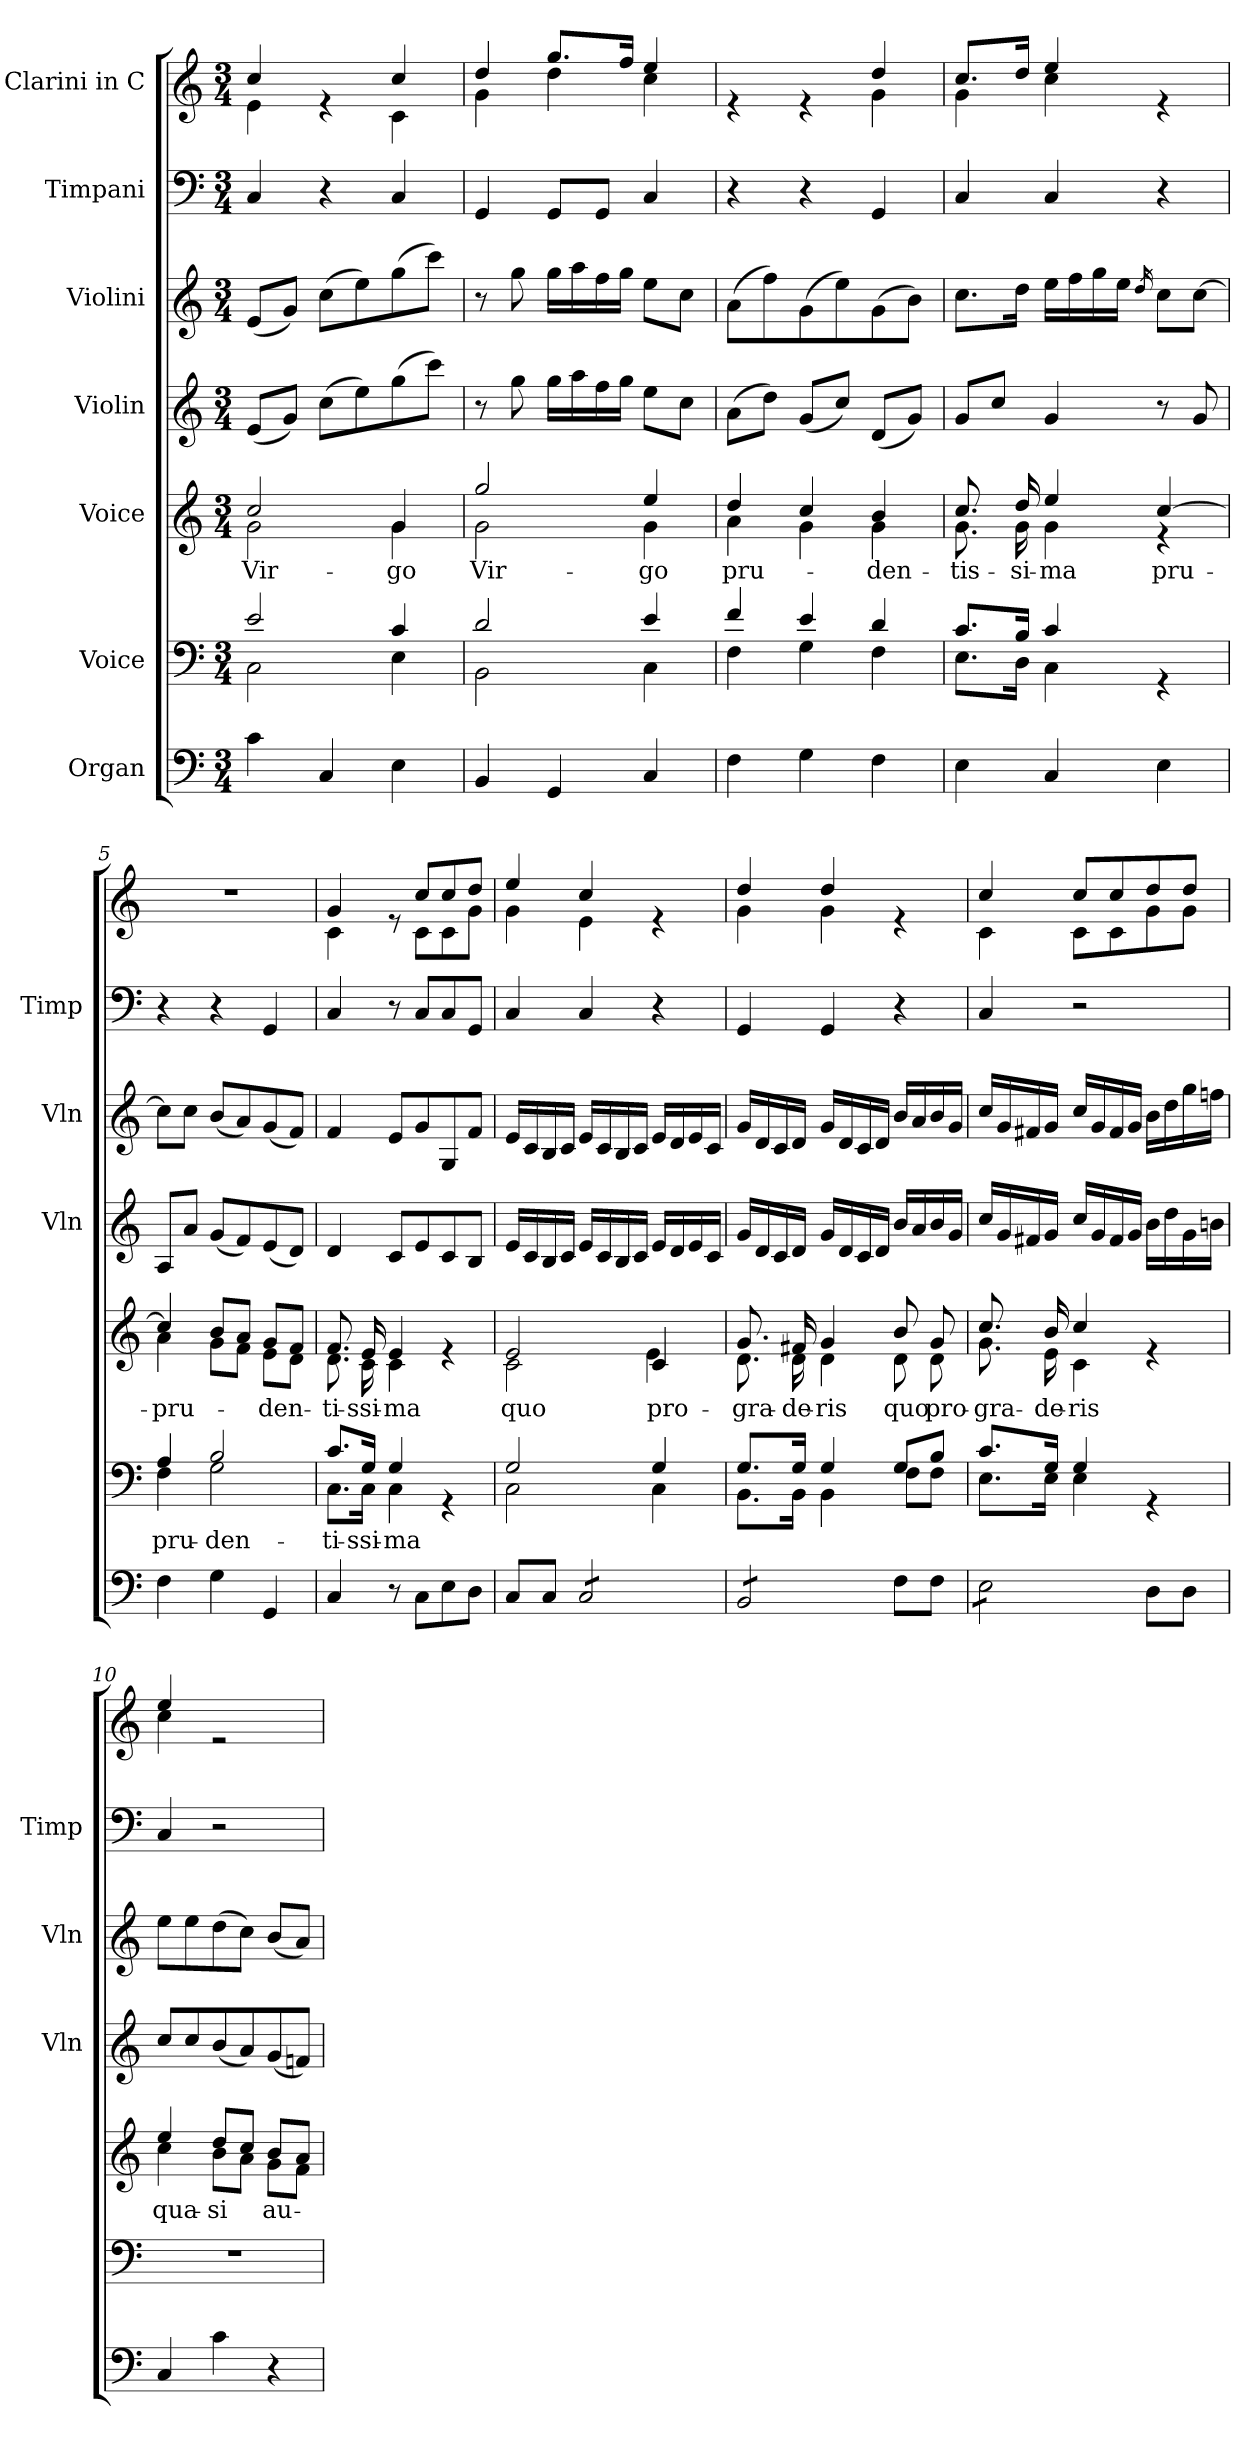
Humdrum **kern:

**kern	**kern	**text	**kern	**text	**kern	**kern	**kern	**kern
*part7	*part6	*part6	*part5	*part5	*part4	*part3	*part2	*part1
*staff7	*staff6	*staff6	*staff5	*staff5	*staff4	*staff3	*staff2	*staff1
*I"Organ	*I"Voice	*	*I"Voice	*	*I"Violin	*I"Violini	*I"Timpani	*I"Clarini in C
*	*	*	*	*	*I'Vln	*I'Vln	*I'Timp	*
*clefF4	*clefF4	*	*clefG2	*	*clefG2	*clefG2	*clefF4	*clefG2
*k[]	*k[]	*	*k[]	*	*k[]	*k[]	*k[]	*k[]
*M3/4	*M3/4	*	*M3/4	*	*M3/4	*M3/4	*M3/4	*M3/4
*MM90	*MM90	*	*MM90	*	*MM90	*MM90	*MM90	*MM90
=1	=1	=1	=1	=1	=1	=1	=1	=1
*	*^	*	*	*	*	*	*	*
!	!	!	!	!	!	!	!	!	!LO:TX:a:B:t=[
!	!	!	!	!	!	!	!	!	!LO:TX:a:B:t=] Allegretto
!	!	!	!	!	!LO:LY:b	!	!	!	!
*	*	*	*	*^	*	*	*	*	*^
4c\	2e/	2C\	.	2cc/	2g\	Vir-	(8e/L	(8e/L	4C/	4cc/	4e\
.	.	.	.	.	.	.	8g/J)	8g/J)	.	.	.
4C/	.	.	.	.	.	.	(8cc\L	(8cc\L	4r	4re	4ryy
.	.	.	.	.	.	.	8ee\)	8ee\)	.	.	.
!	!	!	!	!	!	!LO:LY:b	!	!	!	!	!
4E\	4c/	4E\	.	4g/	4g\	-go	(8gg\	(8gg\	4C/	4cc/	4c\
.	.	.	.	.	.	.	8ccc\J)	8ccc\J)	.	.	.
=2	=2	=2	=2	=2	=2	=2	=2	=2	=2	=2	=2
!	!	!	!	!	!	!LO:LY:b	!	!	!	!	!
4BB/	2d/	2BB\	.	2gg/	2g\	Vir-	8r	8r	4GG/	4dd/	4g\
.	.	.	.	.	.	.	8gg\	8gg\	.	.	.
4GG/	.	.	.	.	.	.	16gg\LL	16gg\LL	8GG/L	8.gg/L	4dd\
.	.	.	.	.	.	.	16aa\	16aa\	.	.	.
.	.	.	.	.	.	.	16ff\	16ff\	8GG/J	.	.
.	.	.	.	.	.	.	16gg\JJ	16gg\JJ	.	16ff/Jk	.
!	!	!	!	!	!	!LO:LY:b	!	!	!	!	!
4C/	4e/	4C\	.	4ee/	4g\	-go	8ee\L	8ee\L	4C/	4ee/	4cc\
.	.	.	.	.	.	.	8cc\J	8cc\J	.	.	.
=3	=3	=3	=3	=3	=3	=3	=3	=3	=3	=3	=3
!	!	!	!	!	!	!LO:LY:b	!	!	!	!	!
4F\	4f/	4F\	.	4dd/	4a\	pru-	(8a\L	(8a\L	4r	4re	2ryy
.	.	.	.	.	.	.	8dd\J)	8ff\)	.	.	.
4G\	4e/	4G\	.	4cc/	4g\	.	(8g/L	(8g\	4r	4re	.
.	.	.	.	.	.	.	8cc/J)	8ee\)	.	.	.
!	!	!	!	!	!	!LO:LY:b	!	!	!	!	!
4F\	4d/	4F\	.	4b/	4g\	-den-	(8d/L	(8g\	4GG/	4dd/	4g\
.	.	.	.	.	.	.	8g/J)	8b\J)	.	.	.
=4	=4	=4	=4	=4	=4	=4	=4	=4	=4	=4	=4
!	!	!	!	!	!	!LO:LY:b	!	!	!	!	!
4E\	8.c/L	8.E\L	.	8.cc/	8.g\	-tis-	8g/L	8.cc\L	4C/	8.cc/L	4g\
.	.	.	.	.	.	.	8cc/J	.	.	.	.
!	!	!	!	!	!	!LO:LY:b	!	!	!	!	!
.	16B/Jk	16D\Jk	.	16dd/	16g\	-si-	.	16dd\Jk	.	16dd/Jk	.
!	!	!	!	!	!	!LO:LY:b	!	!	!	!	!
4C/	4c/	4C\	.	4ee/	4g\	-ma	4g/	16ee\LL	4C/	4ee/	4cc\
.	.	.	.	.	.	.	.	16ff\	.	.	.
.	.	.	.	.	.	.	.	16gg\	.	.	.
.	.	.	.	.	.	.	.	16ee\JJ	.	.	.
.	.	.	.	.	.	.	.	16qdd/	.	.	.
!	!	!	!	!	!	!LO:LY:b	!	!	!	!	!
4E\	4rGG	4ryy	.	[4cc/	4r	pru-	8r	8cc\L	4r	4re	4ryy
.	.	.	.	.	.	.	8g/	[8cc\J	.	.	.
*	*	*	*	*	*	*	*	*	*	*v	*v
=5	=5	=5	=5	=5	=5	=5	=5	=5	=5	=5
!	!	!	!LO:LY:b	!	!	!LO:LY:b	!	!	!	!
4F\	4A/	4F\	pru-	4cc/]	4a\	pru-	8A/L	8cc\L]	4r	2.r
.	.	.	.	.	.	.	8a/J	8cc\J	.	.
!	!	!	!LO:LY:b	!	!	!	!	!	!	!
4G\	2B/	2G\	-den-	8b/L	8g\L	.	(8g/L	(8b/L	4r	.
.	.	.	.	8a/J	8f\J	.	8f/)	8a/)	.	.
!	!	!	!	!	!	!LO:LY:b	!	!	!	!
!	!	!	!	!	!	!LO:LY:b	!	!	!	!
4GG/	.	.	.	8g/L	8e\L	-den-	(8e/	(8g/	4GG/	.
.	.	.	.	8f/J	8d\J	.	8d/J)	8f/J)	.	.
!!LO:PB:g=z
=6	=6	=6	=6	=6	=6	=6	=6	=6	=6	=6
!	!	!	!LO:LY:b	!	!	!LO:LY:b	!	!	!	!
!	!	!	!	!	!	!LO:LY:b	!	!	!	!
*	*	*	*	*	*	*	*	*	*	*^
4C/	8.c/L	8.C\L	-ti-	8.f/	8.d\	-ti-	4d/	4f/	4C/	4g/	4c\
!	!	!	!LO:LY:b	!	!	!LO:LY:b	!	!	!	!	!
!	!	!	!	!	!	!LO:LY:b	!	!	!	!	!
.	16G/Jk	16C\Jk	-ssi-	16e/	16c\	-ssi-	.	.	.	.	.
!	!	!	!LO:LY:b	!	!	!LO:LY:b	!	!	!	!	!
!	!	!	!	!	!	!LO:LY:b	!	!	!	!	!
8r	4G/	4C\	-ma	4e/	4c\	-ma	8c/L	8e/L	8r	8re	8ryy
8C\L	.	.	.	.	.	.	8e/	8g/	8C/L	8cc/L	8c\L
8E\	4rGG	4ryy	.	4re	4ryy	.	8c/	8G/	8C/	8cc/	8c\
8D\J	.	.	.	.	.	.	8B/J	8f/J	8GG/J	8dd/J	8g\J
=7	=7	=7	=7	=7	=7	=7	=7	=7	=7	=7	=7
!	!	!	!	!	!	!LO:LY:b	!	!	!	!	!
8C/L	2G/	2C\	.	2e/	2c\	quo	16e/LL	16e/LL	4C/	4ee/	4g\
.	.	.	.	.	.	.	16c/	16c/	.	.	.
8C/J	.	.	.	.	.	.	16B/	16B/	.	.	.
.	.	.	.	.	.	.	16c/JJ	16c/JJ	.	.	.
*tremolo	*	*	*	*	*	*	*	*	*	*	*
8C/L	.	.	.	.	.	.	16e/LL	16e/LL	4C/	4cc/	4e\
.	.	.	.	.	.	.	16c/	16c/	.	.	.
8C/	.	.	.	.	.	.	16B/	16B/	.	.	.
.	.	.	.	.	.	.	16c/JJ	16c/JJ	.	.	.
!	!	!	!	!	!	!LO:LY:b	!	!	!	!	!
8C/	4G/	4C\	.	4c/	4e\	pro-	16e/LL	16e/LL	4r	4re	4ryy
.	.	.	.	.	.	.	16d/	16d/	.	.	.
8C/J	.	.	.	.	.	.	16e/	16e/	.	.	.
.	.	.	.	.	.	.	16c/JJ	16c/JJ	.	.	.
=8	=8	=8	=8	=8	=8	=8	=8	=8	=8	=8	=8
!	!	!	!	!	!	!LO:LY:b	!	!	!	!	!
8BB/L	8.G/L	8.BB\L	.	8.g/	8.d\	-gra-	16g/LL	16g/LL	4GG/	4dd/	4g\
.	.	.	.	.	.	.	16d/	16d/	.	.	.
8BB/	.	.	.	.	.	.	16c/	16c/	.	.	.
!	!	!	!	!	!	!LO:LY:b	!	!	!	!	!
.	16G/Jk	16BB\Jk	.	16f#X/	16d\	-de-	16d/JJ	16d/JJ	.	.	.
!	!	!	!	!	!	!LO:LY:b	!	!	!	!	!
8BB/	4G/	4BB\	.	4g/	4d\	-ris	16g/LL	16g/LL	4GG/	4dd/	4g\
.	.	.	.	.	.	.	16d/	16d/	.	.	.
8BB/J	.	.	.	.	.	.	16c/	16c/	.	.	.
*Xtremolo	*	*	*	*	*	*	*	*	*	*	*
.	.	.	.	.	.	.	16d/JJ	16d/JJ	.	.	.
!	!	!	!	!	!	!LO:LY:b	!	!	!	!	!
8F\L	8G/L	8F\L	.	8b/	8d\	quo	16b/LL	16b/LL	4r	4re	4ryy
.	.	.	.	.	.	.	16a/	16a/	.	.	.
!	!	!	!	!	!	!LO:LY:b	!	!	!	!	!
8F\J	8B/J	8F\J	.	8g/	8d\	pro-	16b/	16b/	.	.	.
.	.	.	.	.	.	.	16g/JJ	16g/JJ	.	.	.
=9	=9	=9	=9	=9	=9	=9	=9	=9	=9	=9	=9
!	!	!	!	!	!	!LO:LY:b	!	!	!	!	!
*tremolo	*	*	*	*	*	*	*	*	*	*	*
8E\L	8.c/L	8.E\L	.	8.cc/	8.g\	-gra-	16cc/LL	16cc/LL	4C/	4cc/	4c\
.	.	.	.	.	.	.	16g/	16g/	.	.	.
8E\	.	.	.	.	.	.	16f#X/	16f#X/	.	.	.
!	!	!	!	!	!	!LO:LY:b	!	!	!	!	!
.	16G/Jk	16E\Jk	.	16b/	16e\	-de-	16g/JJ	16g/JJ	.	.	.
!	!	!	!	!	!	!LO:LY:b	!	!	!	!	!
8E\	4G/	4E\	.	4cc/	4c\	-ris	16cc/LL	16cc/LL	2r	8cc/L	8c\L
.	.	.	.	.	.	.	16g/	16g/	.	.	.
8E\J	.	.	.	.	.	.	16f#/	16f#/	.	8cc/	8c\
*Xtremolo	*	*	*	*	*	*	*	*	*	*	*
.	.	.	.	.	.	.	16g/JJ	16g/JJ	.	.	.
8D\L	4rGG	4ryy	.	4re	4ryy	.	16b\LL	16b\LL	.	8dd/	8g\
.	.	.	.	.	.	.	16dd\	16dd\	.	.	.
8D\J	.	.	.	.	.	.	16g\	16gg\	.	8dd/J	8g\J
.	.	.	.	.	.	.	16bn\JJ	16ffn\JJ	.	.	.
*	*v	*v	*	*	*	*	*	*	*	*	*
!!LO:PB:g=z	!!
=10	=10	=10	=10	=10	=10	=10	=10	=10	=10	=10
!	!	!	!	!	!LO:LY:b	!	!	!	!	!
4C/	2.r	.	4ee/	4cc\	qua-	8cc/L	8ee\L	4C/	4ee/	4cc\
.	.	.	.	.	.	8cc/	8ee\	.	.	.
!	!	!	!	!	!LO:LY:b	!	!	!	!	!
4c\	.	.	8dd/L	8b\L	-si	(8b/	(8dd\	2r	2re	2ryy
.	.	.	8cc/J	8a\J	.	8a/)	8cc\J)	.	.	.
!	!	!	!	!	!LO:LY:b	!	!	!	!	!
4r	.	.	8b/L	8g\L	au-	(8g/	(8b/L	.	.	.
.	.	.	8a/J	8f\J	.	8fn/J)	8a/J)	.	.	.
*	*	*	*v	*v	*	*	*	*	*v	*v
=	=	=	=	=	=	=	=	=
*-	*-	*-	*-	*-	*-	*-	*-	*-
